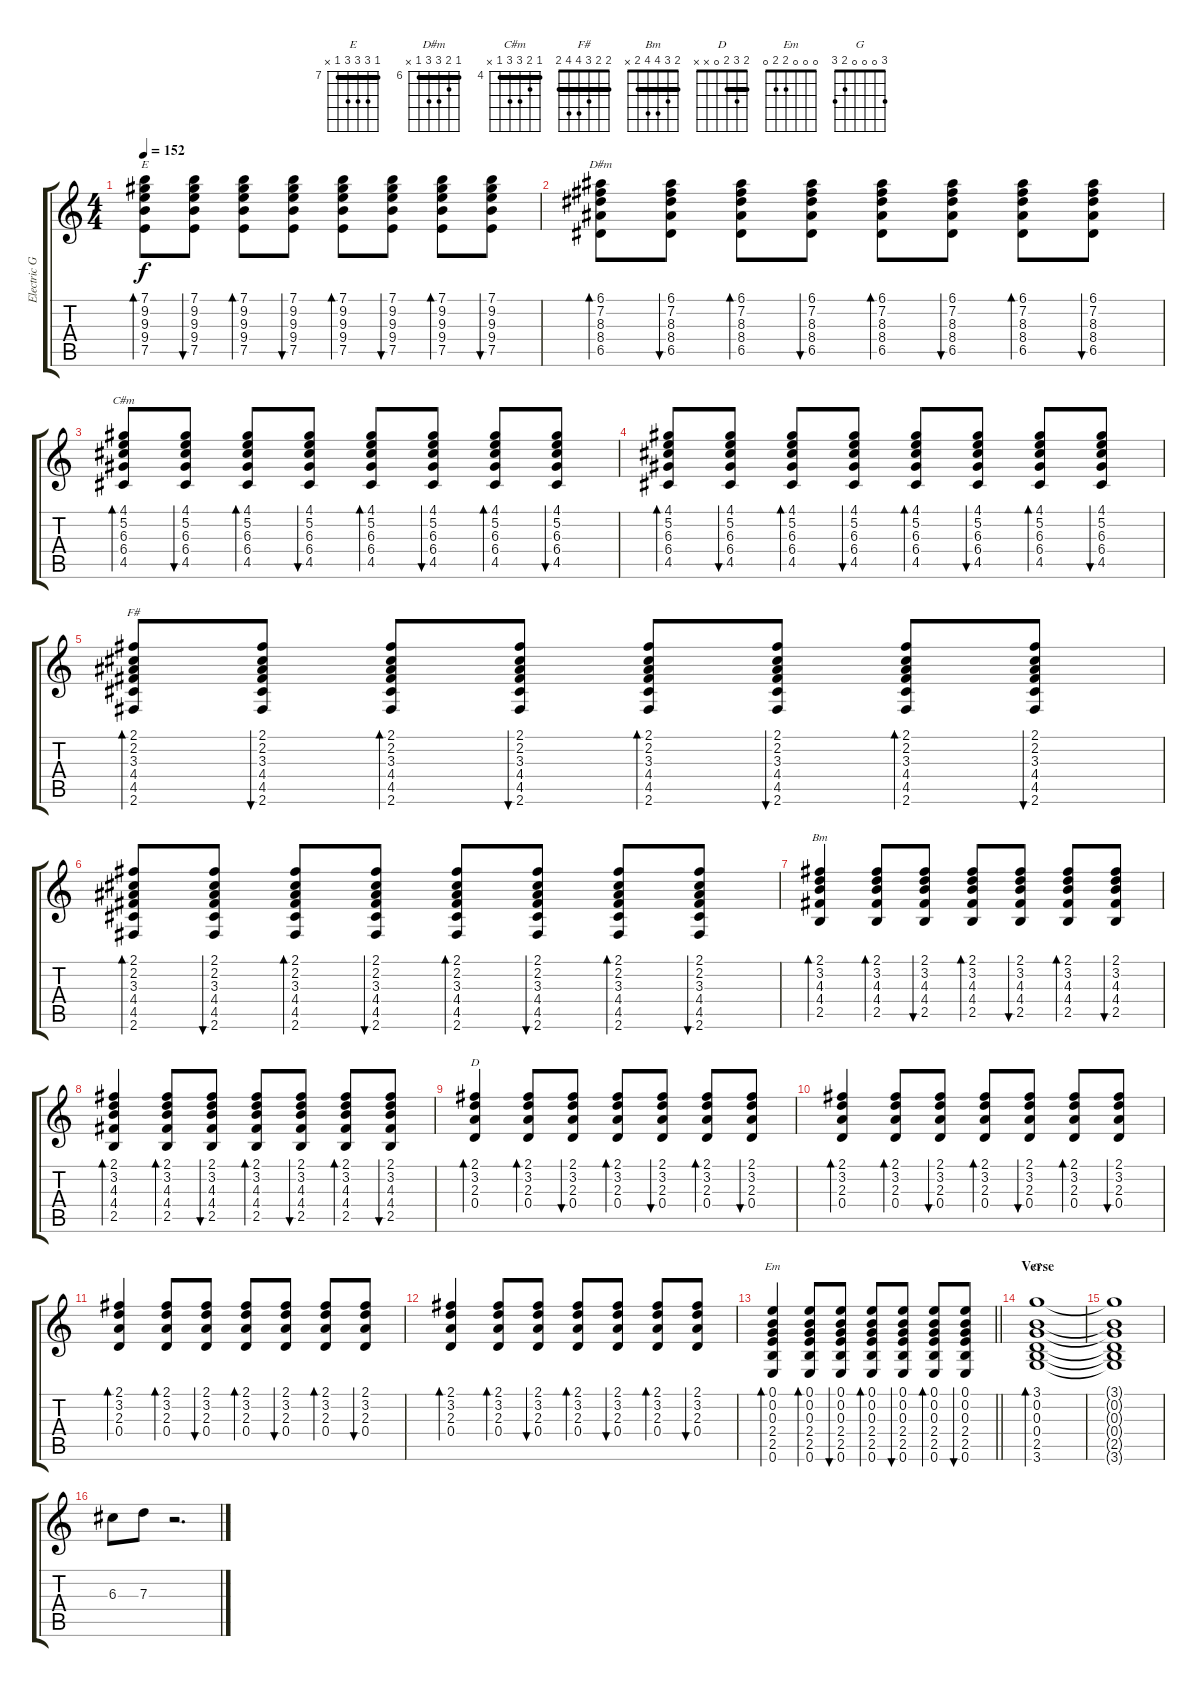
\track ("Electric Guitar" "Electric G") {instrument electricguitarclean}
\staff {score tabs}
\tuning (E4 B3 G3 D3 A2 E2) {hide}
\chord ("E" 7 9 9 9 7 x) {firstfret 7 barre 7}
\chord ("D#m" 6 7 8 8 6 x) {firstfret 6 barre 6}
\chord ("C#m" 4 5 6 6 4 x) {firstfret 4 barre 4}
\chord ("F#" 2 2 3 4 4 2) {barre 2}
\chord ("Bm" 2 3 4 4 2 x) {barre 2}
\chord ("D" 2 3 2 0 x x) {barre 2}
\chord ("Em" 0 0 0 2 2 0)
\chord ("G" 3 0 0 0 2 3)
\ts (4 4)
\tempo 152
\clef g2
\ks c
(7.1 9.2 9.3 9.4 7.5).8{bd 30 ch "E" dy f} (7.1 9.2 9.3 9.4 7.5).8{bu 30} (7.1 9.2 9.3 9.4 7.5).8{bd 30} (7.1 9.2 9.3 9.4 7.5).8{bu 30} (7.1 9.2 9.3 9.4 7.5).8{bd 30} (7.1 9.2 9.3 9.4 7.5).8{bu 30} (7.1 9.2 9.3 9.4 7.5).8{bd 30} (7.1 9.2 9.3 9.4 7.5).8{bu 30} |
(6.1 7.2 8.3 8.4 6.5).8{bd 30 ch "D#m"} (6.1 7.2 8.3 8.4 6.5).8{bu 30} (6.1 7.2 8.3 8.4 6.5).8{bd 30} (6.1 7.2 8.3 8.4 6.5).8{bu 30} (6.1 7.2 8.3 8.4 6.5).8{bd 30} (6.1 7.2 8.3 8.4 6.5).8{bu 30} (6.1 7.2 8.3 8.4 6.5).8{bd 30} (6.1 7.2 8.3 8.4 6.5).8{bu 30} |
(4.1 5.2 6.3 6.4 4.5).8{bd 30 ch "C#m"} (4.1 5.2 6.3 6.4 4.5).8{bu 30} (4.1 5.2 6.3 6.4 4.5).8{bd 30} (4.1 5.2 6.3 6.4 4.5).8{bu 30} (4.1 5.2 6.3 6.4 4.5).8{bd 30} (4.1 5.2 6.3 6.4 4.5).8{bu 30} (4.1 5.2 6.3 6.4 4.5).8{bd 30} (4.1 5.2 6.3 6.4 4.5).8{bu 30} |
(4.1 5.2 6.3 6.4 4.5).8{bd 30} (4.1 5.2 6.3 6.4 4.5).8{bu 30} (4.1 5.2 6.3 6.4 4.5).8{bd 30} (4.1 5.2 6.3 6.4 4.5).8{bu 30} (4.1 5.2 6.3 6.4 4.5).8{bd 30} (4.1 5.2 6.3 6.4 4.5).8{bu 30} (4.1 5.2 6.3 6.4 4.5).8{bd 30} (4.1 5.2 6.3 6.4 4.5).8{bu 30} |
(2.1 2.2 3.3 4.4 4.5 2.6).8{bd 30 ch "F#"} (2.1 2.2 3.3 4.4 4.5 2.6).8{bu 30} (2.1 2.2 3.3 4.4 4.5 2.6).8{bd 30} (2.1 2.2 3.3 4.4 4.5 2.6).8{bu 30} (2.1 2.2 3.3 4.4 4.5 2.6).8{bd 30} (2.1 2.2 3.3 4.4 4.5 2.6).8{bu 30} (2.1 2.2 3.3 4.4 4.5 2.6).8{bd 30} (2.1 2.2 3.3 4.4 4.5 2.6).8{bu 30} |
(2.1 2.2 3.3 4.4 4.5 2.6).8{bd 30} (2.1 2.2 3.3 4.4 4.5 2.6).8{bu 30} (2.1 2.2 3.3 4.4 4.5 2.6).8{bd 30} (2.1 2.2 3.3 4.4 4.5 2.6).8{bu 30} (2.1 2.2 3.3 4.4 4.5 2.6).8{bd 30} (2.1 2.2 3.3 4.4 4.5 2.6).8{bu 30} (2.1 2.2 3.3 4.4 4.5 2.6).8{bd 30} (2.1 2.2 3.3 4.4 4.5 2.6).8{bu 30} |
(2.1 3.2 4.3 4.4 2.5).4{bd 30 ch "Bm"} (2.1 3.2 4.3 4.4 2.5).8{bd 30} (2.1 3.2 4.3 4.4 2.5).8{bu 30} (2.1 3.2 4.3 4.4 2.5).8{bd 30} (2.1 3.2 4.3 4.4 2.5).8{bu 30} (2.1 3.2 4.3 4.4 2.5).8{bd 30} (2.1 3.2 4.3 4.4 2.5).8{bu 30} |
(2.1 3.2 4.3 4.4 2.5).4{bd 30} (2.1 3.2 4.3 4.4 2.5).8{bd 30} (2.1 3.2 4.3 4.4 2.5).8{bu 30} (2.1 3.2 4.3 4.4 2.5).8{bd 30} (2.1 3.2 4.3 4.4 2.5).8{bu 30} (2.1 3.2 4.3 4.4 2.5).8{bd 30} (2.1 3.2 4.3 4.4 2.5).8{bu 30} |
(2.1 3.2 2.3 0.4).4{bd 30 ch "D"} (2.1 3.2 2.3 0.4).8{bd 30} (2.1 3.2 2.3 0.4).8{bu 30} (2.1 3.2 2.3 0.4).8{bd 30} (2.1 3.2 2.3 0.4).8{bu 30} (2.1 3.2 2.3 0.4).8{bd 30} (2.1 3.2 2.3 0.4).8{bu 30} |
(2.1 3.2 2.3 0.4).4{bd 30} (2.1 3.2 2.3 0.4).8{bd 30} (2.1 3.2 2.3 0.4).8{bu 30} (2.1 3.2 2.3 0.4).8{bd 30} (2.1 3.2 2.3 0.4).8{bu 30} (2.1 3.2 2.3 0.4).8{bd 30} (2.1 3.2 2.3 0.4).8{bu 30} |
(2.1 3.2 2.3 0.4).4{bd 30} (2.1 3.2 2.3 0.4).8{bd 30} (2.1 3.2 2.3 0.4).8{bu 30} (2.1 3.2 2.3 0.4).8{bd 30} (2.1 3.2 2.3 0.4).8{bu 30} (2.1 3.2 2.3 0.4).8{bd 30} (2.1 3.2 2.3 0.4).8{bu 30} |
(2.1 3.2 2.3 0.4).4{bd 30} (2.1 3.2 2.3 0.4).8{bd 30} (2.1 3.2 2.3 0.4).8{bu 30} (2.1 3.2 2.3 0.4).8{bd 30} (2.1 3.2 2.3 0.4).8{bu 30} (2.1 3.2 2.3 0.4).8{bd 30} (2.1 3.2 2.3 0.4).8{bu 30} |
\barLineRight lightlight
(0.1 0.2 0.3 2.4 2.5 0.6).4{bd 30 ch "Em"} (0.1 0.2 0.3 2.4 2.5 0.6).8{bd 30} (0.1 0.2 0.3 2.4 2.5 0.6).8{bu 30} (0.1 0.2 0.3 2.4 2.5 0.6).8{bd 30} (0.1 0.2 0.3 2.4 2.5 0.6).8{bu 30} (0.1 0.2 0.3 2.4 2.5 0.6).8{bd 30} (0.1 0.2 0.3 2.4 2.5 0.6).8{bu 30} |
\section ("" "Verse")
(3.1 0.2 0.3 0.4 2.5 3.6).1{bd 120 ch "G"} |
(3.1{t} 0.2{t} 0.3{t} 0.4{t} 2.5{t} 3.6{t}).1 |
6.3.8{volume 16} 7.3.8 r.2{d}
